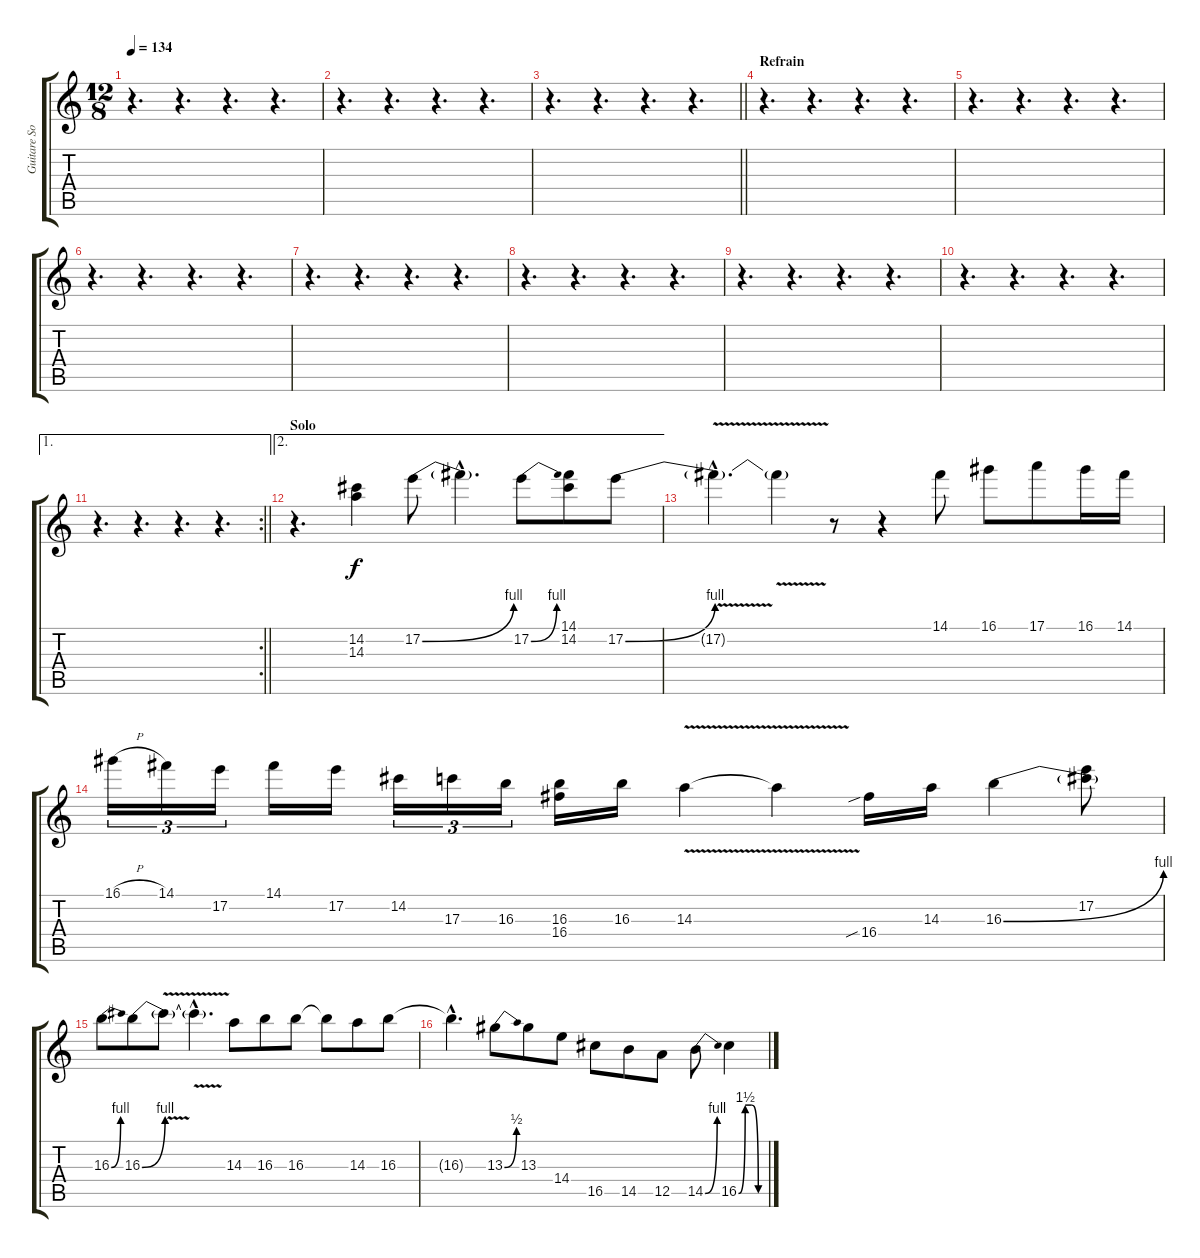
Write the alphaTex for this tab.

\track ("Guitare Solo" "Guitare So") {instrument overdrivenguitar}
\staff {score tabs}
\tuning (E4 B3 G3 D3 A2 E2) {hide}
\ts (12 8)
\tempo 134
\clef g2
\ks c
r.4{d dy f} r.4{d} r.4{d} r.4{d} |
r.4{d} r.4{d} r.4{d} r.4{d} |
\barLineRight lightlight
r.4{d} r.4{d} r.4{d} r.4{d} |
\section ("" "Refrain")
r.4{d} r.4{d} r.4{d} r.4{d} |
r.4{d} r.4{d} r.4{d} r.4{d} |
r.4{d} r.4{d} r.4{d} r.4{d} |
r.4{d} r.4{d} r.4{d} r.4{d} |
r.4{d} r.4{d} r.4{d} r.4{d} |
r.4{d} r.4{d} r.4{d} r.4{d} |
r.4{d} r.4{d} r.4{d} r.4{d} |
\ae 1
\rc 2
\barLineRight lightlight
r.4{d} r.4{d} r.4{d} r.4{d} |
\ae 2
\section ("" "Solo")
r.4{d} (14.2 14.3).4 17.2{be (bend 0 0 60 4)}.8 17.2{hac t}.4{d} 17.2{be (bend 0 0 60 4)}.8 (14.1 14.2).8 17.2{be (bend 0 0 60 4)}.8 |
17.2{v hac t}.4{d} 17.2{t}.4 r.8 r.4 14.1.8 16.1.8 17.1.8 16.1.16 14.1.16 |
16.1{h}.16{tu (3 2)} 14.1.16{tu (3 2)} 17.2.16{tu (3 2)} 14.1.16 17.2.16 14.2.16{tu (3 2)} 17.3.16{tu (3 2)} 16.3.16{tu (3 2)} (16.3 16.4).16 16.3.16 14.3{v}.4 14.3{t}.4 16.4{sib}.16 14.3.16 16.3{be (bend 0 0 60 4)}.4 (17.2 16.3{t}).8 |
16.3{be (bend 0 0 60 4)}.8 16.3{be (bend 0 0 60 4)}.8 16.3{v t}.8 16.3{hac t}.4{d} 14.3.8 16.3.8 16.3.8 16.3{t}.8 14.3.8 16.3.8 |
16.3{hac t}.4{d} 13.3{be (bend 0 0 60 2)}.8 13.3.8 14.4.8 16.5.8 14.5.8 12.5.8 14.5{be (bend 0 0 60 4)}.8 16.5{be (custom 0 0 15 6 30 6 45 0 60 0)}.4
